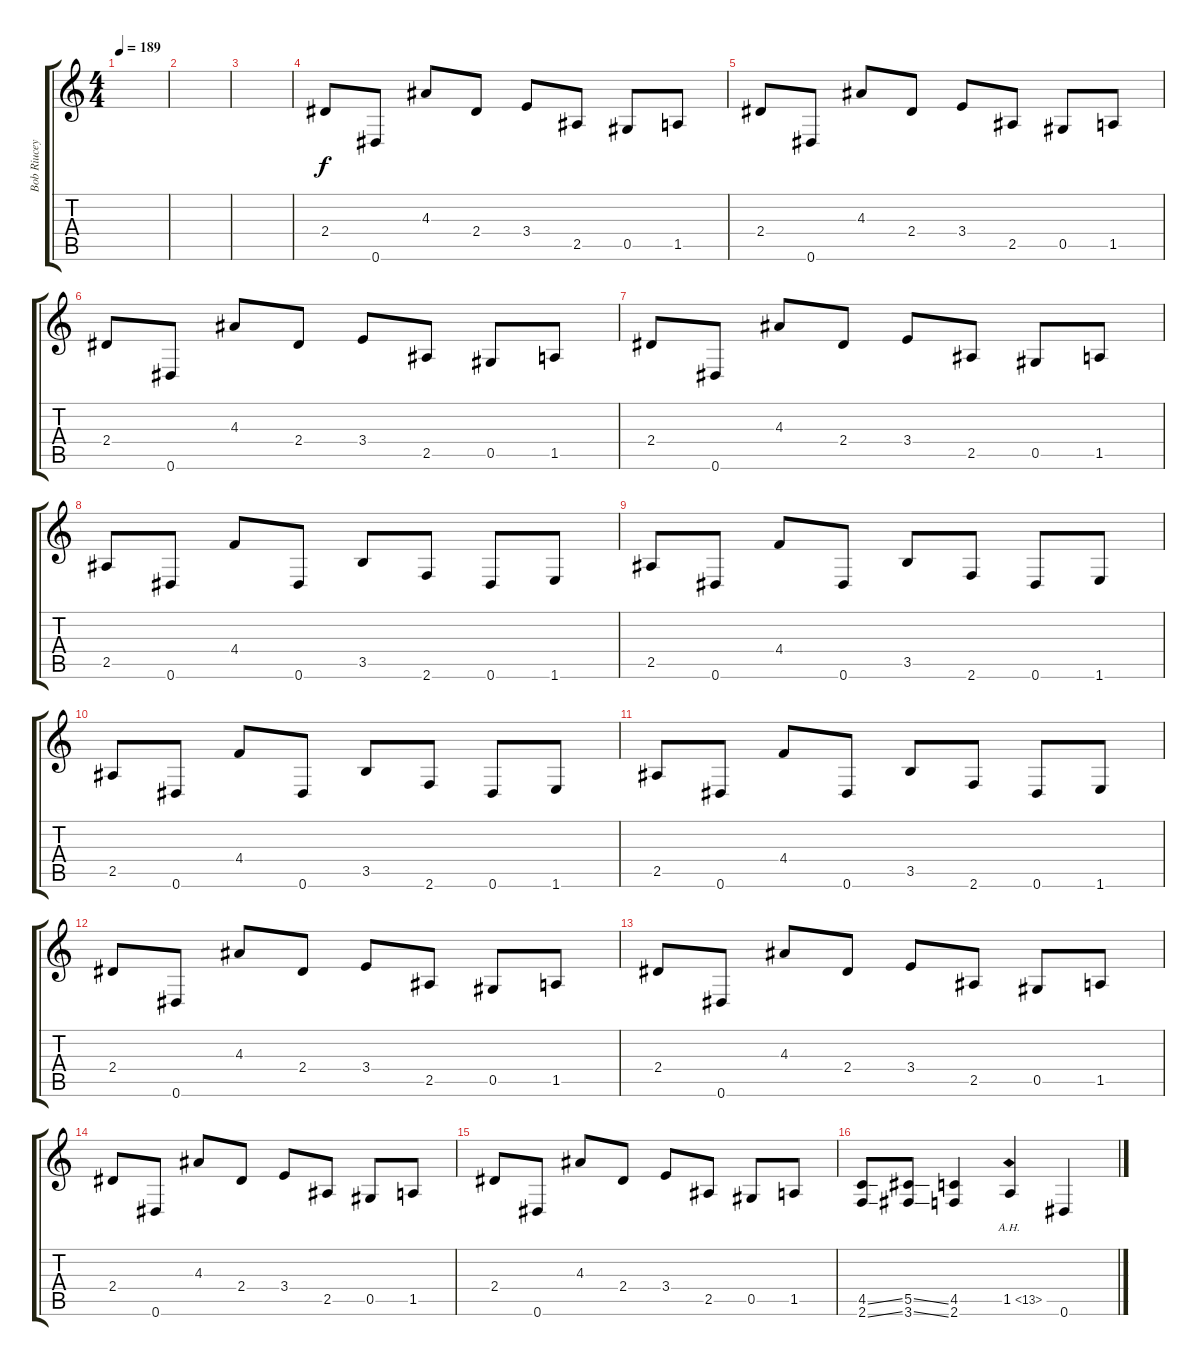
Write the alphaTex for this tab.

\track ("Bob Riucey" "Bob Riucey") {instrument distortionguitar}
\staff {score tabs}
\tuning (Eb4 Bb3 Gb3 Db3 Ab2 Eb2) {hide}
\ts (4 4)
\tempo 189
\clef g2
\ks c
|
|
|
2.4.8 0.6.8 4.3.8 2.4.8 3.4.8 2.5.8 0.5.8 1.5.8 |
2.4.8 0.6.8 4.3.8 2.4.8 3.4.8 2.5.8 0.5.8 1.5.8 |
2.4.8 0.6.8 4.3.8 2.4.8 3.4.8 2.5.8 0.5.8 1.5.8 |
2.4.8 0.6.8 4.3.8 2.4.8 3.4.8 2.5.8 0.5.8 1.5.8 |
2.5.8 0.6.8 4.4.8 0.6.8 3.5.8 2.6.8 0.6.8 1.6.8 |
2.5.8 0.6.8 4.4.8 0.6.8 3.5.8 2.6.8 0.6.8 1.6.8 |
2.5.8 0.6.8 4.4.8 0.6.8 3.5.8 2.6.8 0.6.8 1.6.8 |
2.5.8 0.6.8 4.4.8 0.6.8 3.5.8 2.6.8 0.6.8 1.6.8 |
2.4.8 0.6.8 4.3.8 2.4.8 3.4.8 2.5.8 0.5.8 1.5.8 |
2.4.8 0.6.8 4.3.8 2.4.8 3.4.8 2.5.8 0.5.8 1.5.8 |
2.4.8 0.6.8 4.3.8 2.4.8 3.4.8 2.5.8 0.5.8 1.5.8 |
2.4.8 0.6.8 4.3.8 2.4.8 3.4.8 2.5.8 0.5.8 1.5.8 |
(4.5{ss} 2.6{ss}).8 (5.5{ss} 3.6{ss}).8 (4.5 2.6).4 1.5{ah 12}.4 0.6.4
